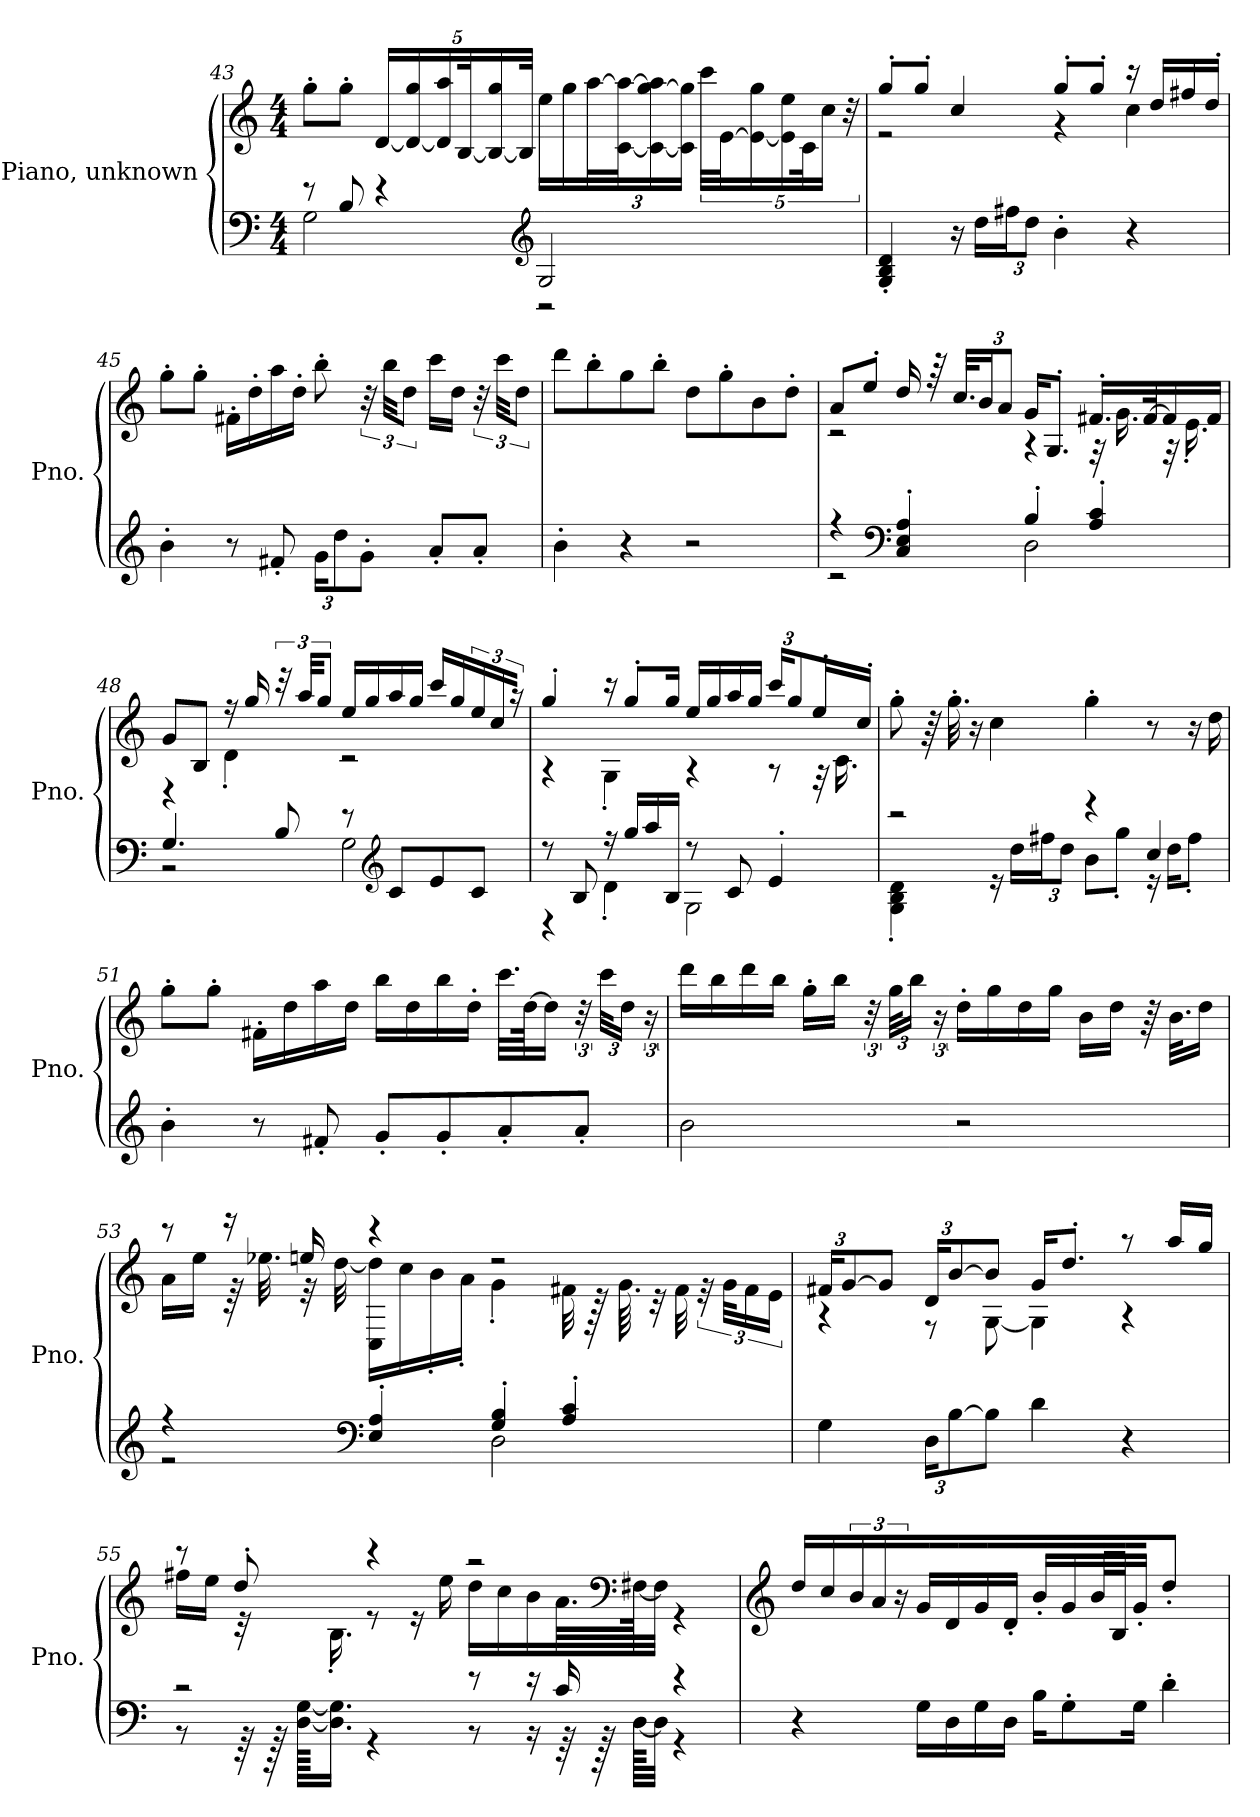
**kern	**kern
*part1	*part1
*staff2	*staff1
*I"Piano, unknown	*
*I'Pno.	*
*clefF4	*clefG2
*k[]	*k[]
*M4/4	*M4/4
=43	=43
*^	*
8r	2G\	8gg'\L
8B/	.	8gg'\J
*	*	*Xbrackettup
4r	.	[20d/LL
.	.	20d/_ 20gg/
.	.	20d/] 20aa/
.	.	[40B/K
.	.	20B/_ 20gg/
.	.	40B/JJk]
*clefG2	*	*
2G/	2r	16ee\LL
.	.	16gg\
.	.	[48aa\L
.	.	[48c\ 48aa\_J
.	.	24c\_ [24gg\ 24aa\]
.	.	24c\] 24gg\]JJ
*	*	*brackettup
.	.	40ccc\LLL
.	.	[40e\J
.	.	20e\_ 20gg\
.	.	20e\] 20ee\
.	.	40c\K
.	.	20cc\JJ
.	.	40r
*v	*v	*
!!LO:PB:g=z
=44	=44
*	*^
4G/' 4B/' 4d/'	8gg'/L	2r
.	8gg'/J	.
16r	4cc/	.
16dd\LL	.	.
*Xbrackettup	*	*
24ff#X\J	.	.
12dd\J	.	.
4b'\	8gg'/L	4r
.	8gg'/J	.
4r	16r	4cc\
.	16dd/LL	.
.	16ff#X/	.
.	16dd'/JJ	.
*	*v	*v
=45	=45
4b'\	8gg'\L
.	8gg'\J
8r	16f#X'\LL
.	16dd'\
8f#X'/	16aa\
.	16dd'\JJ
24g\KL	8bb'\
12dd\	.
8g'\J	48r
.	48bb\KKL
.	12dd\J
8a'/L	16ccc\LL
.	16dd\JJ
8a'/J	48r
.	48ccc\KKL
.	12dd\J
=46	=46
4b'\	8ddd\L
.	8bb'\
4r	8gg\
.	8bb'\J
2r	8dd\L
.	8gg'\
.	8b\
.	8dd'\J
!!LO:LB:g=z
=47	=47
*^	*^
4r	2r	8a/L	2r
.	.	8ee'/J	.
*clefF4	*	*	*
4C/' 4E/' 4A/'	.	16dd/	.
.	.	64r	.
.	.	32.cc/KLL	.
*	*	*Xbrackettup	*
.	.	24b/J	.
.	.	12a/J	.
4B'/	2D\	16g/KL	4r
.	.	8.G'/J	.
4A/' 4c/'	.	16.f#X'/LL	32r
.	.	.	16.g\
.	.	[32f#/K	.
.	.	16f#/]	32r
.	.	.	16.e'\
.	.	16f#/JJ	.
=48	=48	=48	=48
4.G/	2r	8g/L	4r
.	.	8B/J	.
.	.	16r	4d'\
.	.	16gg/	.
*	*	*brackettup	*
8B/	.	48r	.
.	.	48aa/KKL	.
.	.	12gg/J	.
8r	2G\	16ee/LL	2r
.	.	16gg/	.
*clefG2	*	*	*
8c/L	.	16aa/	.
.	.	16gg/JJ	.
8e/	.	16ccc/LL	.
.	.	16gg/	.
8c/J	.	24ee/	.
.	.	24cc/JJ	.
.	.	24r	.
!!LO:LB:g=z	!!
=49	=49	=49	=49
8r	4r	4gg'/	4r
8B/	.	.	.
16r	4d'\	16r	4G'\
16gg/LL	.	8gg'/L	.
16aa/	.	.	.
16B/JJ	.	16gg/Jk	.
8r	2G\	16ee/LL	4r
.	.	16gg/	.
8c/	.	16aa/	.
.	.	16gg/JJ	.
*	*	*Xbrackettup	*
4e'/	.	24ccc/KL	8r
.	.	12gg/	.
.	.	16ee'/L	32r
.	.	.	16.c\
.	.	16cc'/JJ	.
*	*	*v	*v
=50	=50	=50
2r	4G\' 4B\' 4d\'	8gg'\
.	.	64r
.	.	32.gg'\
.	.	16r
.	16r	4cc\
.	16dd\LL	.
.	24ff#X\J	.
.	12dd\J	.
4r	8b\L	4gg'\
.	8gg'\J	.
4cc/	16r	8r
.	16dd\KL	.
.	8ff#'\J	16r
.	.	16dd\
*v	*v	*
!!LO:LB:g=z
=51	=51
4b'\	8gg'\L
.	8gg'\J
8r	16f#X'\LL
.	16dd\
8f#X'/	16aa\
.	16dd\JJ
8g'/L	16bb\LL
.	16dd\
8g'/	16bb\
.	16dd'\JJ
8a'/	32.ccc\LLL
.	[64dd\JK
.	16dd\JJ]
*	*brackettup
8a'/J	48r
.	48ccc\KLL
.	24dd\JJ
.	24r
=52	=52
2b\	16ddd\LL
.	16bb\
.	16ddd\
.	16bb\JJ
.	16gg'\LL
.	16bb\JJ
.	48r
.	48gg\KLL
.	24bb\JJ
.	24r
2r	16dd'\LL
.	16gg\
.	16dd\
.	16gg\JJ
.	16b\LL
.	16dd\JJ
.	64r
.	32.b\KLL
.	16dd\JJ
!!LO:LB:g=z
=53	=53
*^	*^
4r	2r	8r	16a\LL
.	.	.	16ee\JJ
.	.	16r	64r
.	.	.	32.ee-X\
.	.	16een/	32r
.	.	.	[32dd\
*clefF4	*	*	*
4E/' 4A/'	.	4r	16C\ 16dd\]LL
.	.	.	16cc\
.	.	.	16b'\
.	.	.	16a'\JJ
4G/' 4B/'	2D\	2r	4g'\
4A/' 4c/'	.	.	32f#X\
.	.	.	128r
.	.	.	64.g\
.	.	.	32r
.	.	.	32f#\
.	.	.	48r
.	.	.	48g\KLL
.	.	.	24f#\
.	.	.	24e\JJ
*v	*v	*	*
=54	=54	=54
*	*Xbrackettup	*
4G\	24f#X/KL	4r
.	[12g/	.
.	8g/J]	.
24D\KL	24d/KL	8r
[12B\	[12b/	.
8B\J]	8b/J]	[8G\
4d\	16g/KL	4G\]
.	8.dd'/J	.
4r	8r	4r
.	16aa/LL	.
.	16gg/JJ	.
!!LO:LB:g=z	!!
=55	=55	=55
*^	*	*
2r	8r	8r	16ff#X\LL
.	.	.	16ee\JJ
.	64r	8dd'/	32r
.	128r	.	.
.	[128D\ [128G\KKKLL	.	.
.	16.D\] 16.G\]JJ	.	16.B'\
.	4r	4r	8r
.	.	.	16r
.	.	.	16ee\
8r	8r	2r	16dd\LL
.	.	.	16cc\
16r	16r	.	16b\
16c/	64r	.	64.a\LL
.	128r	.	.
*	*	*clefF4	*
.	[128D\KKLLL	.	[128F#X\JK
.	32D\JJJ]	.	32F#\JJJ]
4r	4r	.	4r
*v	*v	*	*
*	*v	*v
=56	=56
*	*clefG2
4r	16dd\LL
.	16cc\
*	*brackettup
.	24b\
.	24a\JJ
.	24r
16G\LL	16g/LL
16D\	16d/
16G\	16g/
16D\JJ	16d'/JJ
16B\KL	16b'/LL
8G'\	16g/
.	32b/L
.	32B/J
16G\Jk	16g'/JJ
4d'\	4dd'\
=	=
*-	*-
